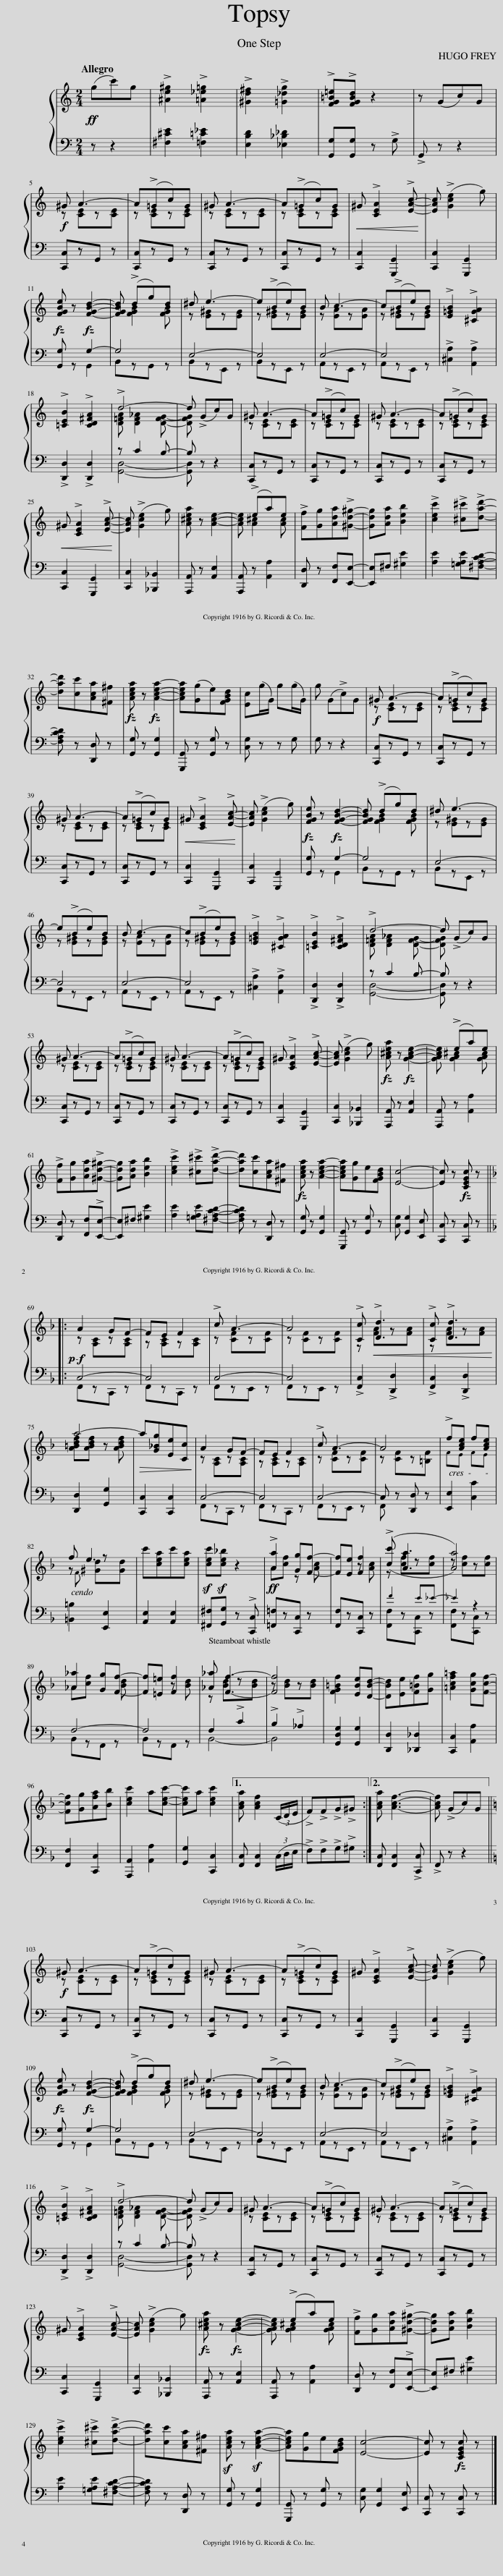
X:1
%%score { ( 1 3 5 ) | ( 2 4 ) }
L:1/8
Q:1/4=120
M:2/4
I:linebreak $
K:C
V:1 treble
V:3 treble
V:5 treble
V:2 bass
V:4 bass
V:1
!ff! (gc')g | !>![^Ae^g]2 !>![=A_e=g]2 | !>![^Gd^f]2 !>![=G_dg]2 | !>![FG=B=e]!>![FGBd] z2 | z (Gc)G |$ %5
!f! ^G A3- | A(!>!=Gc)G | ^G A3- | A(!>!=Gc)G |!<(! ^G !>![CEA]2 !>![EAc]-!<)! | %10
 [EAc] (!>![Gce]2 g) |$ [FGBe] z [FGBd]2- | [FGBd] (!>!dg)d | ^d e3- | e(!>!Be)B | %15
 B c3- | c(!>!Be)B | !>![E=GB]2 !>![^CGA]2 |$ !>![=CEB]2 !>![CD^FA]2 | !>!d4- | %20
 d (!>!Gc)G | ^G A3- | A(!>!=Gc)G | ^G A3- | A(!>!=Gc)G |$ %25
!<(! ^G !>![CEA]2 !>![EAc]-!<)! | [EAc] (!>![Gce]2 g) | [A^cea] z [Ace]2- | [Ace] (!>!ea)e | !>![Ff][Gg][Ada]!>![^Gd^g]- | %30
 [Gdg][Ada] [Beb]2 | !>![cec']2 !>![^c^c']!>![dad']- |$ [dad'][cc'][Aca][^F^f] | [Acea] z [Acea]2- | [Acea]([Gg]e)[FGBd] | %35
 [Ec](g/G/) g(g/G/) | g (G!>!c)G |!f! ^G A3- | A(!>!=Gc)G |$ ^G A3- | %40
 A(!>!=Gc)G |!<(! ^G !>![CEA]2 !>![EAc]-!<)! | [EAc] (!>![Gce]2 g) | [FGBe] z [FGBd]2- | [FGBd] (!>!dg)d | %45
 ^d e3- |$ e(!>!Be)B | B c3- | c(!>!Be)B | !>![E=GB]2 !>![^CGA]2 | %50
 !>![=CEB]2 !>![CD^FA]2 | !>!d4- | d (!>!Gc)G |$ ^G A3- | A(!>!=Gc)G | %55
 ^G A3- | A(!>!=Gc)G | ^G !>![CEA]2 !>![EAc]- | [EAc] (!>![Gce]2 g) | [A^cea] z [GAce]2- | %60
 [GAce] (!>!ea)e |$ !>![Ff][Gg][Ada]!>![^Gd^g]- | [Gdg][Ada] [Beb]2 | !>![cec']2 !>![^c^c']!>![dad']- | [dad'][cc'][Aca][^F^f] | %65
 [Acea] z [Acea]2- | [Acea][Gg]e[FGBd] | [Ec]4- | [Ec] z [CEGc] z |:$[K:F]!p!!f! A2 GF- | %70
 FE F2 | !>!c A3- | A4 | !>![Cc]!<(! !>![Dd]3 | !>![Cc] !>![Dd]3!<)! |$ %75
 a4- |!>(! a[G_Bg][Ee][Cc]!>)! | A2 GF- | FE F2 | !>!c A3- | %80
 A4 | !>!f[Ace] f[Ace] |$ f e3 | c'[cea]c'[cea] | [cec'][ce_b] z2 | %85
!ff! !>![Aa]2 [Gg][Ff]- | [Ff][Ee] [Ff]2 | ((!>![cc'] [Aa]3 | [Aa]4)) |$ [_A_a]2 [Gg][Ff]- | %90
 [Ff][=E=e] [Ff]2 | [_A_a] [Ff]3- | [Ff]4 | [FG=Bf]2 [EBe][DBd]- | [DBd][Ee][F=Bf][Gg] | %95
 [=Acf=a]2 [Gcg][Fcf]- |$ [Fcf][Gg][Afa][Bb] | [cec']2 a[cec']- | [cec']a [cec']2 |1 [Aca] [Acf]2 (3(C/D/E/ | %100
 !>!F)!>!F!>!G!>!^G :|2 [Aca] [Acf]3- | [Acf] (!>!Gc)G ||$[K:C]!f! ^G A3- | A(!>!=Gc)G | %105
 ^G A3- | A(!>!=Gc)G | ^G !>![CEA]2 !>![EAc]- | [EAc] (!>![Gce]2 g) |$ [FGBe] z [FGBd]2- | %110
 [FGBd] (!>!dg)d | ^d e3- | e(!>!Be)B | B c3- | c(!>!Be)B | %115
 !>![E=GB]2 !>![^CGA]2 |$ !>![=CEB]2 !>![CD^FA]2 | !>!d4- | d (!>!Gc)G | ^G A3- | %120
 A(!>!=Gc)G | ^G A3- | A(!>!=Gc)G |$ ^G !>![CEA]2 !>![EAc]- | [EAc] (!>![Gce]2 g) | %125
 [A^cea] z [GAce]2- | [GAce] (!>!ea)e | !>![Ff][Gg][Ada]!>![^Gd^g]- | [Gdg][Ada] [Beb]2 |$ !>![cec']2 !>![^c^c']!>![dad']- | %130
 [dad'][cc'][Aca][^F^f] | [Acea] z [Acea]2- | [Acea][Gg]e[FGBd] | [Ec]4- | [Ec] z [CEGc] z |] %135
V:2
 z z2 | [^F,^CE]2 [=F,=C_E]2 | [E,B,D]2 [_E,_B,_D]2 | [G,,G,][G,,G,] z !>!G, | !>!G,, z z2 |$ %5
 [C,,C,]zG,, z | [C,,C,]zG,, z | [C,,C,]zG,, z | [C,,C,]zG,, z | [C,,C,]2 [G,,,G,,]2 | %10
 [C,,C,]2 [G,,,G,,]2 |$ [G,,G,] z G,2- | G,4 | E,4- | E,4 | %15
 E,4- | E,4 | !>![^C,A,]2 !>![A,,A,]2 |$ !>![D,,D,]2 !>![D,,D,]2 | z C2 B,- | %20
 B, z z2 | [C,,C,]zG,, z | [C,,C,]zG,, z | [C,,C,]zG,, z | [C,,C,]zG,, z |$ %25
 [C,,C,]2 [G,,,G,,]2 | [C,,C,]2 [_B,,,_B,,]2 | [A,,,A,,] z [A,,E,]2 | [A,,,A,,] z [A,,A,]2 | [D,,D,] z [F,,F,][E,,E,]- | %30
 [E,,E,]^F, [^G,E]2 | [A,E]2 [=G,A,E][^F,A,CD]- |$ [F,A,CD] z [D,,D,] z | [G,,G,] z [G,,G,]2 | [G,,,G,,] z [G,,G,] z | %35
 [C,G,] z z G, | G, z z2 | [C,,C,]zG,, z | [C,,C,]zG,, z |$ [C,,C,]zG,, z | %40
 [C,,C,]zG,, z | [C,,C,]2 [G,,,G,,]2 | [C,,C,]2 [G,,,G,,]2 | [G,,G,] z G,2- | G,4 | %45
 E,4- |$ E,4 | E,4- | E,4 | !>![^C,A,]2 !>![A,,A,]2 | %50
 !>![D,,D,]2 !>![D,,D,]2 | z C2 B,- | B, z z2 |$ [C,,C,]zG,, z | [C,,C,]zG,, z | %55
 [C,,C,]zG,, z | [C,,C,]zG,, z | [C,,C,]2 [G,,,G,,]2 | [C,,C,]2 [_B,,,_B,,]2 | [A,,,A,,] z [A,,E,]2 | %60
 [A,,,A,,] z [A,,A,]2 |$ [D,,D,] z [F,,F,]!>![E,,E,]- | [E,,E,]^F, [^G,E]2 | [A,E]2 [=G,A,E][^F,A,CD]- | [F,A,CD] z [D,,D,] z | %65
 [G,,G,] z [G,,G,]2 | [G,,,G,,] z [G,,G,] z | [C,G,] [G,,G,]2 [E,,E,] | [C,,C,] z [C,,C,] z |:$[K:F] C,4- | %70
 C,4 | C,4- | C,4 | !>![F,,C,]2 !>![D,,D,]2 | !>![F,,C,]2 !>![D,,D,]2 |$ %75
 [D,,D,]2 [G,,G,]2 | [C,,C,]2 [C,,C,]2 | C,4- | C,4 | C,4- | %80
 C, z [D,,D,] z | [E,,E,]2 [C,C]2 |$ [=B,,=B,]2 [E,,E,]2 | [A,,E,]2 [A,,E,]2 | [^F,,^F,][G,,G,] z !>![C,,C,] | %85
 [=F,,=F,]z[C,,C,] z | [F,,F,]z[C,,C,] z | F2 E_E- | _E2 z2 |$ F,4- | %90
 F,4 | F,2 !>!C2 | !>!B,2 !>!_A,2 | [G,,D,G,]2 [G,,G,]2 | [D,,D,]2 [_D,,_D,]2 | %95
 [C,,C,]2 [A,,A,]2 |$ [F,,F,]2 [C,,C,]2 | [A,,,A,,]2 [A,,A,]2 | [G,,G,]2 [C,,C,]2 |1 [F,,C,] [F,,C,]2 (3(C,/D,/E,/ | %100
 !>!F,)!>!F,!>!G,!>!^G, :|2 [F,,C,] [F,,C,]2 !>![C,,C,] | !>!F,, z z2 ||$[K:C] [C,,C,]zG,, z | [C,,C,]zG,, z | %105
 [C,,C,]zG,, z | [C,,C,]zG,, z | [C,,C,]2 [G,,,G,,]2 | [C,,C,]2 [G,,,G,,]2 |$ [G,,G,] z G,2- | %110
 G,4 | E,4- | E,4 | E,4- | E,4 | %115
 !>![^C,A,]2 !>![A,,A,]2 |$ !>![D,,D,]2 !>![D,,D,]2 | z C2 B,- | B, z z2 | [C,,C,]zG,, z | %120
 [C,,C,]zG,, z | [C,,C,]zG,, z | [C,,C,]zG,, z |$ [C,,C,]2 [G,,,G,,]2 | [C,,C,]2 [_B,,,_B,,]2 | %125
 [A,,,A,,] z [A,,E,]2 | [A,,,A,,] z [A,,A,]2 | [D,,D,] z [F,,F,]!>![E,,E,]- | [E,,E,]^F, [^G,E]2 |$ [A,E]2 [=G,A,E][^F,A,CD]- | %130
 [F,A,CD] z [D,,D,] z | [G,,G,] z [G,,G,]2 | [G,,,G,,] z [G,,G,] z | [C,G,] [G,,G,]2 [E,,E,] | [C,,C,] z [C,,C,] z |] %135
V:3
 x3 | x4 | x4 | x4 | x4 |$ %5
 z [CE]z[CE] | z [CE]z[CE] | z [CE]z[CE] | z [CE]z[CE] | x4 | %10
 x4 |$ x4 | x [FGB]2 [FGB] | z [E^G]z[EG] | z [E^G]z[EG] | %15
 z [EA]z[EA] | z [E^G]z[EG] | x4 |$ x4 | [D=FA] [DF_A]2 [DFG]- | %20
 [DFG] x3 | z [CE]z[CE] | z [CE]z[CE] | z [CE]z[CE] | z [CE]z[CE] |$ %25
 x4 | x4 | x4 | x [A^c]2 [Ac] | x4 | %30
 x4 | x4 |$ x4 | x4 | x4 | %35
 x4 | x4 | z [CE]z[CE] | z [CE]z[CE] |$ z [CE]z[CE] | %40
 z [CE]z[CE] | x4 | x4 | x4 | x [FGB]2 [FGB] | %45
 z [E^G]z[EG] |$ z [E^G]z[EG] | z [EA]z[EA] | z [E^G]z[EG] | x4 | %50
 x4 | [D=FA] [DF_A]2 [DFG]- | [DFG] x3 |$ z [CE]z[CE] | z [CE]z[CE] | %55
 z [CE]z[CE] | z [CE]z[CE] | x4 | x4 | x4 | %60
 x [GA^c]2 [GAc] |$ x4 | x4 | x4 | x4 | %65
 x4 | x4 | x4 | x4 |:$[K:F] z [A,C]z[A,C] | %70
 z [A,C]z[A,C] | z [CF]z[CF] | z [CF]z[CF] | z [FA]z[FA] | z [FA]z[FA] |$ %75
 [A=Bdf][ABdf] z [ABdf] | x4 | z [A,C]z[A,C] | z [A,C]z[A,C] | z [CF]z[CF] | %80
 z [CF]z[=B,F] | FE FE |$ F x3 | x4 | x4 | %85
 A[cf] z [Ac] | x2 z [Ac] | z [cf]z[cf] | z [cf]z[cf] |$ _A[cf] x [Bd] | %90
 x2 z [Bd] | z [Bd]z[Bd] | z [Bd]z[Bd] | x4 | x4 | %95
 x4 |$ x4 | x4 | x4 |1 x4 | %100
 x4 :|2 x4 | x4 ||$[K:C] z [CE]z[CE] | z [CE]z[CE] | %105
 z [CE]z[CE] | z [CE]z[CE] | x4 | x4 |$ x4 | %110
 x [FGB]2 [FGB] | z [E^G]z[EG] | z [E^G]z[EG] | z [EA]z[EA] | z [E^G]z[EG] | %115
 x4 |$ x4 | [D=FA] [DF_A]2 [DFG]- | [DFG] x3 | z [CE]z[CE] | %120
 z [CE]z[CE] | z [CE]z[CE] | z [CE]z[CE] |$ x4 | x4 | %125
 x4 | x [GA^c]2 [GAc] | x4 | x4 |$ x4 | %130
 x4 | x4 | x4 | x4 | x4 |] %135
V:4
 x3 | x4 | x4 | x4 | x4 |$ %5
 x4 | x4 | x4 | x4 | x4 | %10
 x4 |$ x2 G,,2 | B,,zG,, z | B,,zE,, z | B,,zE,, z | %15
 A,,zE,, z | A,,zE,, z | x4 |$ x4 | [G,,D,]4- | %20
 [G,,D,] x3 | x4 | x4 | x4 | x4 |$ %25
 x4 | x4 | x4 | x4 | x4 | %30
 x4 | x4 |$ x4 | x4 | x4 | %35
 x4 | x4 | x4 | x4 |$ x4 | %40
 x4 | x4 | x4 | x2 G,,2 | B,,zG,, z | %45
 B,,zE,, z |$ B,,zE,, z | A,,zE,, z | A,,zE,, z | x4 | %50
 x4 | [G,,D,]4- | [G,,D,] x3 |$ x4 | x4 | %55
 x4 | x4 | x4 | x4 | x4 | %60
 x4 |$ x4 | x4 | x4 | x4 | %65
 x4 | x4 | x4 | x4 |:$[K:F] F,,zC,, z | %70
 F,,zC,, z | F,,zE,, z | F,,zE,, z | x4 | x4 |$ %75
 x4 | x4 | F,,zC,, z | F,,zC,, z | F,,zE,, z | %80
 F,, x3 | x4 |$ x4 | x4 | x4 | %85
 x4 | x4 | [F,,F,]z[C,,C,] z | [F,,F,]z[C,,C,] z |$ B,,zF,, z | %90
 B,,zF,, z | B,,4- | B,,4 | x4 | x4 | %95
 x4 |$ x4 | x4 | x4 |1 x4 | %100
 x4 :|2 x4 | x4 ||$[K:C] x4 | x4 | %105
 x4 | x4 | x4 | x4 |$ x2 G,,2 | %110
 B,,zG,, z | B,,zE,, z | B,,zE,, z | A,,zE,, z | A,,zE,, z | %115
 x4 |$ x4 | [G,,D,]4- | [G,,D,] x3 | x4 | %120
 x4 | x4 | x4 |$ x4 | x4 | %125
 x4 | x4 | x4 | x4 |$ x4 | %130
 x4 | x4 | x4 | x4 | x4 |] %135
V:5
 x3 | x4 | x4 | x4 | x4 |$ %5
 x4 | x4 | x4 | x4 | x4 | %10
 x4 |$ x4 | x4 | x4 | x4 | %15
 x4 | x4 | x4 |$ x4 | x4 | %20
 x4 | x4 | x4 | x4 | x4 |$ %25
 x4 | x4 | x4 | x4 | x4 | %30
 x4 | x4 |$ x4 | x4 | x4 | %35
 x4 | x4 | x4 | x4 |$ x4 | %40
 x4 | x4 | x4 | x4 | x4 | %45
 x4 |$ x4 | x4 | x4 | x4 | %50
 x4 | x4 | x4 |$ x4 | x4 | %55
 x4 | x4 | x4 | x4 | x4 | %60
 x4 |$ x4 | x4 | x4 | x4 | %65
 x4 | x4 | x4 | x4 |:$[K:F] x4 | %70
 x4 | x4 | x4 | x4 | x4 |$ %75
 x4 | x4 | x4 | x4 | x4 | %80
 x4 | x4 |$ z [^Gd]z[Gd] | x4 | x4 | %85
 x4 | x4 | x4 | x4 |$ x4 | %90
 x4 | x4 | x4 | x4 | x4 | %95
 x4 |$ x4 | x4 | x4 |1 x4 | %100
 x4 :|2 x4 | x4 ||$[K:C] x4 | x4 | %105
 x4 | x4 | x4 | x4 |$ x4 | %110
 x4 | x4 | x4 | x4 | x4 | %115
 x4 |$ x4 | x4 | x4 | x4 | %120
 x4 | x4 | x4 |$ x4 | x4 | %125
 x4 | x4 | x4 | x4 |$ x4 | %130
 x4 | x4 | x4 | x4 | x4 |] %135
